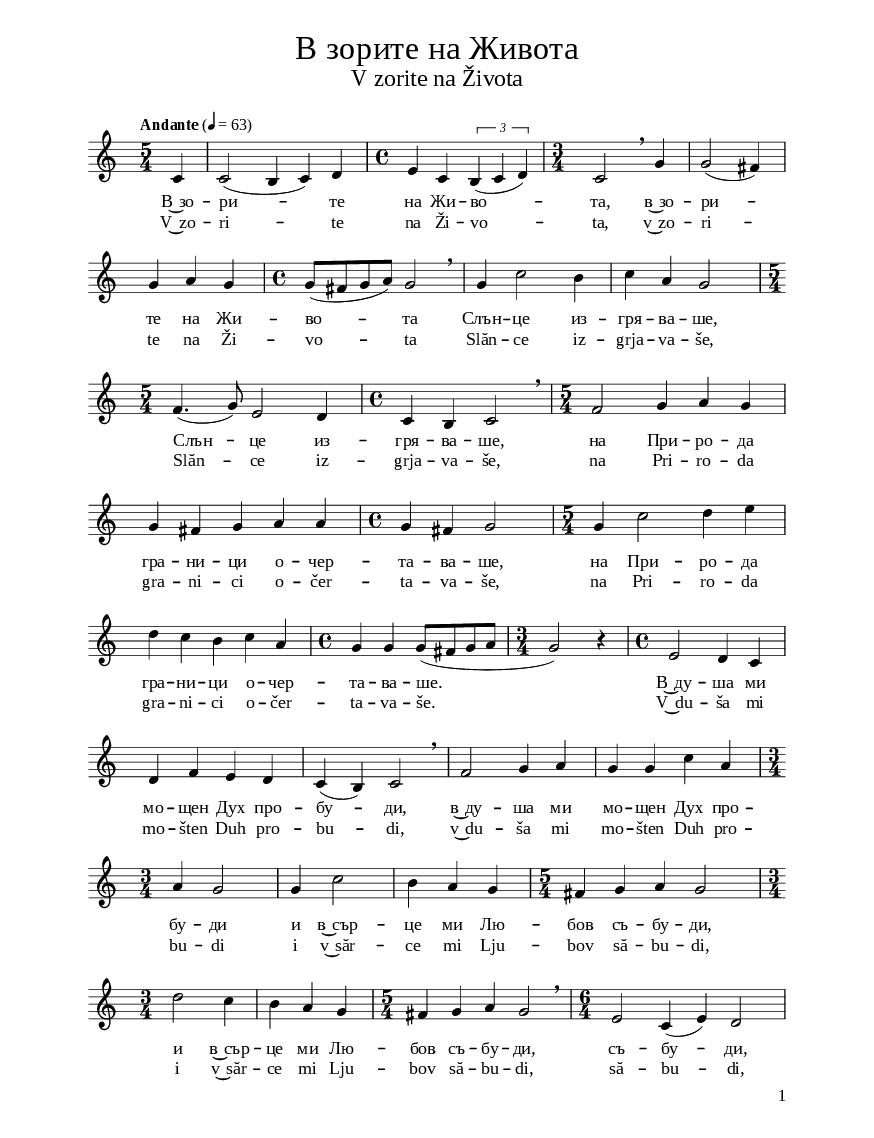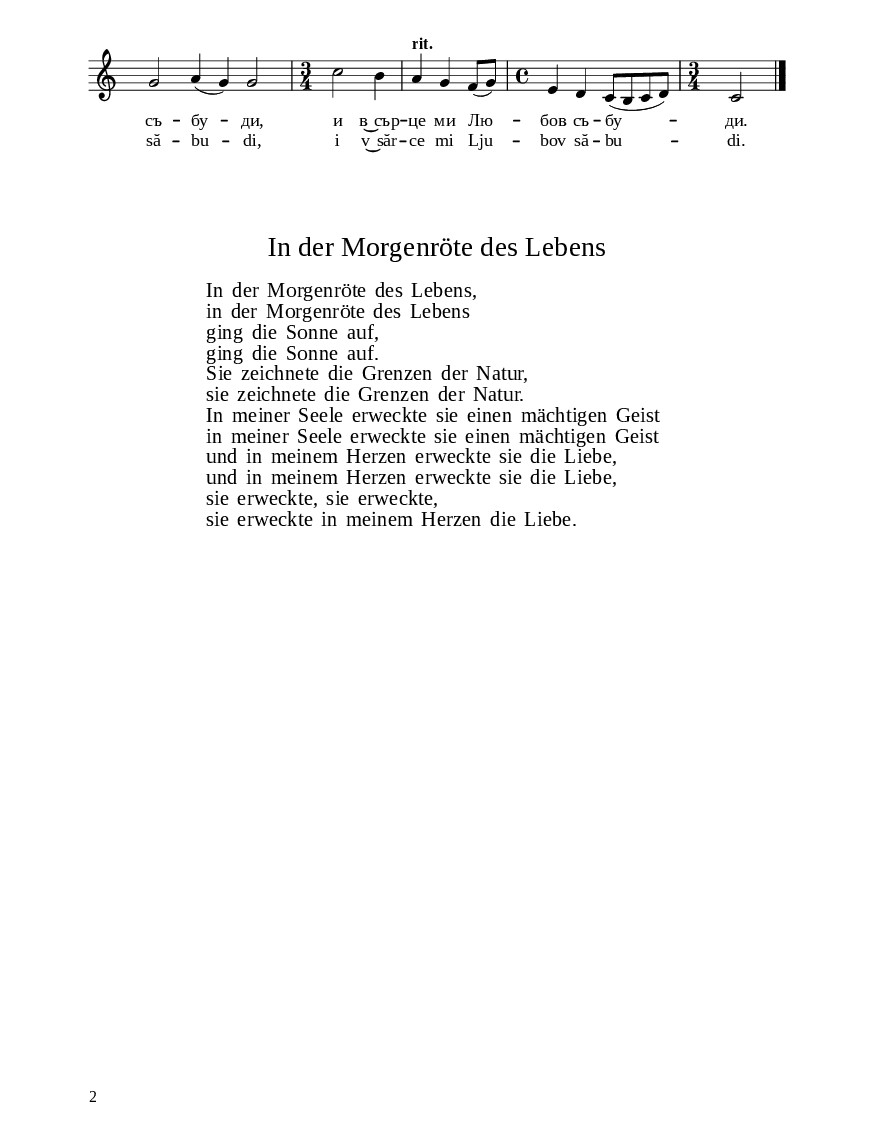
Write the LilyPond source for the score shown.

\version "2.24.1"

% include paper part and global functions
\include "include/globals.ily"

\bookpart {
  \label #'ref081
  \tocItem \markup "В зорите на Живота – V zorite na Života "
  \include "include/bookpart-paper.ily"
  \score {
    \include "include/score-layout.ily"

    \new Voice \absolute {
      \clef treble
      \key c \major
      \time 5/4
      \tempoFunc "Andante" 4 "63"

      \partial 4

      c '4 | c'2 ( b4 c' ) d' |\time 4/4  e'4 c' \times 2/3 { b4 ( c'4 d' ) }

      \time 3/4  c'2 \breathe g'4 |g'2 ( fis'4 ) | \break

      g'4 a' g' | \time 4/4  g'8 ( fis' g' a' ) g'2 \breathe g'4 c''2 b'4 | c''4 a' g'2 | \break

      \time 5/4  f'4. ( g'8 ) e'2 d'4 |\time 4/4  c'4 b c'2 \breathe | \time 5/4  f'2 g'4 a' g' | \break

      g'4 fis' g' a' a' | \time 4/4  g'4 fis' g'2 | \time 5/4  g'4 c''2 d''4 e'' | \break

      d''4 c'' b' c'' a' | \time 4/4  g'4 g' g'8 ( fis' g' a' | \time 3/4  g'2 ) r4 | \time 4/4  e'2 d'4 c' | \break

      d'4 f' e' d' | c'4 ( b ) c'2 \breathe | f'2 g'4 a' | g'4 g' c'' a' | \break

      \time 3/4  a'4 g'2 | g'4 c''2 | b'4 a' g'4 \time 5/4 fis' g' a' g'2 | \time 3/4 

      d''2 c''4 | b' a' g'4 | \time 5/4 fis' g' a' g'2 \breathe | \time 6/4 e'2 c'4 ( e' ) d'2 | \break

      g'2 a'4 ( g' ) g'2 | \time 3/4  c''2 b'4 \tempo "rit." | a' g' f'8 ( g' ) | \time 4/4 e'4 d' c'8 ( b c' d' ) | \time 3/4  c'2 \bar "|."
    }

    \addlyrics {
      В~зо -- ри --
      те на Жи -- во -- та, в~зо -- ри -- те на Жи --
      во -- та Слън -- це из -- гря -- ва -- ше, Слън --
      це из -- гря -- ва -- ше, на При -- ро -- да гра
      -- ни -- ци о -- чер -- та -- ва -- ше, на При --
      ро -- да гра -- ни -- ци о -- чер -- та -- ва --
      ше. В~ду -- ша ми мо -- щен Дух про -- бу --
      ди,  в~ду -- ша ми мо -- щен Дух про -- бу --
      ди и в~сър -- це ми Лю -- бов съ -- бу -- ди,
      и в~сър -- це ми Лю -- бов съ -- бу -- ди, съ --
      бу -- ди, съ -- бу -- ди, и в~сър -- це ми Лю --
      бов съ -- бу -- ди.}
      \addlyrics {
        V~zo -- ri --
        te na Ži -- vo -- ta, v~zo -- ri -- te na Ži --
        vo -- ta Slăn -- ce iz -- grja -- va -- še, Slăn --
        ce iz -- grja -- va -- še, na Pri -- ro -- da gra
        -- ni -- ci o -- čer -- ta -- va -- še, na Pri --
        ro -- da gra -- ni -- ci o -- čer -- ta -- va --
        še. V~du -- ša mi mo -- šten Duh pro -- bu --
        di,  v~du -- ša mi mo -- šten Duh pro -- bu --
        di i v~săr -- ce mi Lju -- bov să -- bu -- di,
        i v~săr -- ce mi Lju -- bov să -- bu -- di, să --
        bu -- di, să -- bu -- di, i v~săr -- ce mi Lju --
        bov să -- bu -- di.}

        \header {
          title = \titleFunc "В зорите на Живота" "V zorite na Života"
        }

        \midi{}

      } % score

      \markup \empty-two


      % include foreign translation(s) of the song
      \version "2.20.0"

\markup \fill-line { \fontsize #deTitleFontSize "In der Morgenröte des Lebens" }
\markup \null
\markup \null
\markup \fontsize #deCoupletFontSize {
  \hspace #10
  \override #`(baseline-skip . ,deCoupletBaselineSkip)

  \column {
    \line { " " In der Morgenröte des Lebens,}

    \line { " " in der Morgenröte des Lebens}

    \line { " " ging die Sonne auf, }

    \line { " " ging die Sonne auf. }

    \line { " " Sie zeichnete die Grenzen der Natur, }

    \line { " " sie zeichnete die Grenzen der Natur. }

    \line { " " In meiner Seele erweckte sie einen mächtigen Geist  }

    \line { " " in meiner Seele erweckte sie einen mächtigen Geist }

    \line { " " und in meinem Herzen erweckte sie die Liebe, }

    \line { " " und in meinem Herzen erweckte sie die Liebe, }

    \line { " " sie erweckte, sie erweckte,  }

    \line { " " sie erweckte in meinem Herzen die Liebe.  }


  }


}


    } % bookpart
